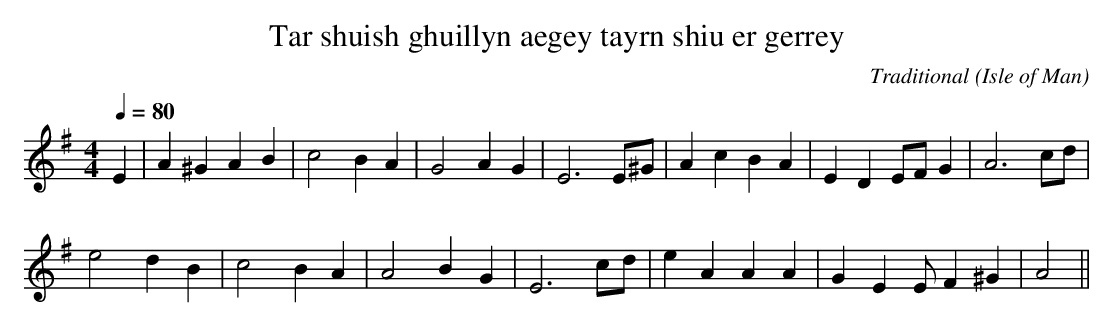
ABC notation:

X:1
T:Tar shuish ghuillyn aegey tayrn shiu er gerrey
C:Traditional
O:Isle of Man
M:4/4
L:1/4
Q:80
K:G
E|A^G AB|c2 BA|G2 AG|E3 E/^G/|Ac BA|ED E/F/G|A3 c/d/|
e2 dB|c2 BA|A2 BG|E3 c/d/|eA AA|GE E/F ^G|A2||
